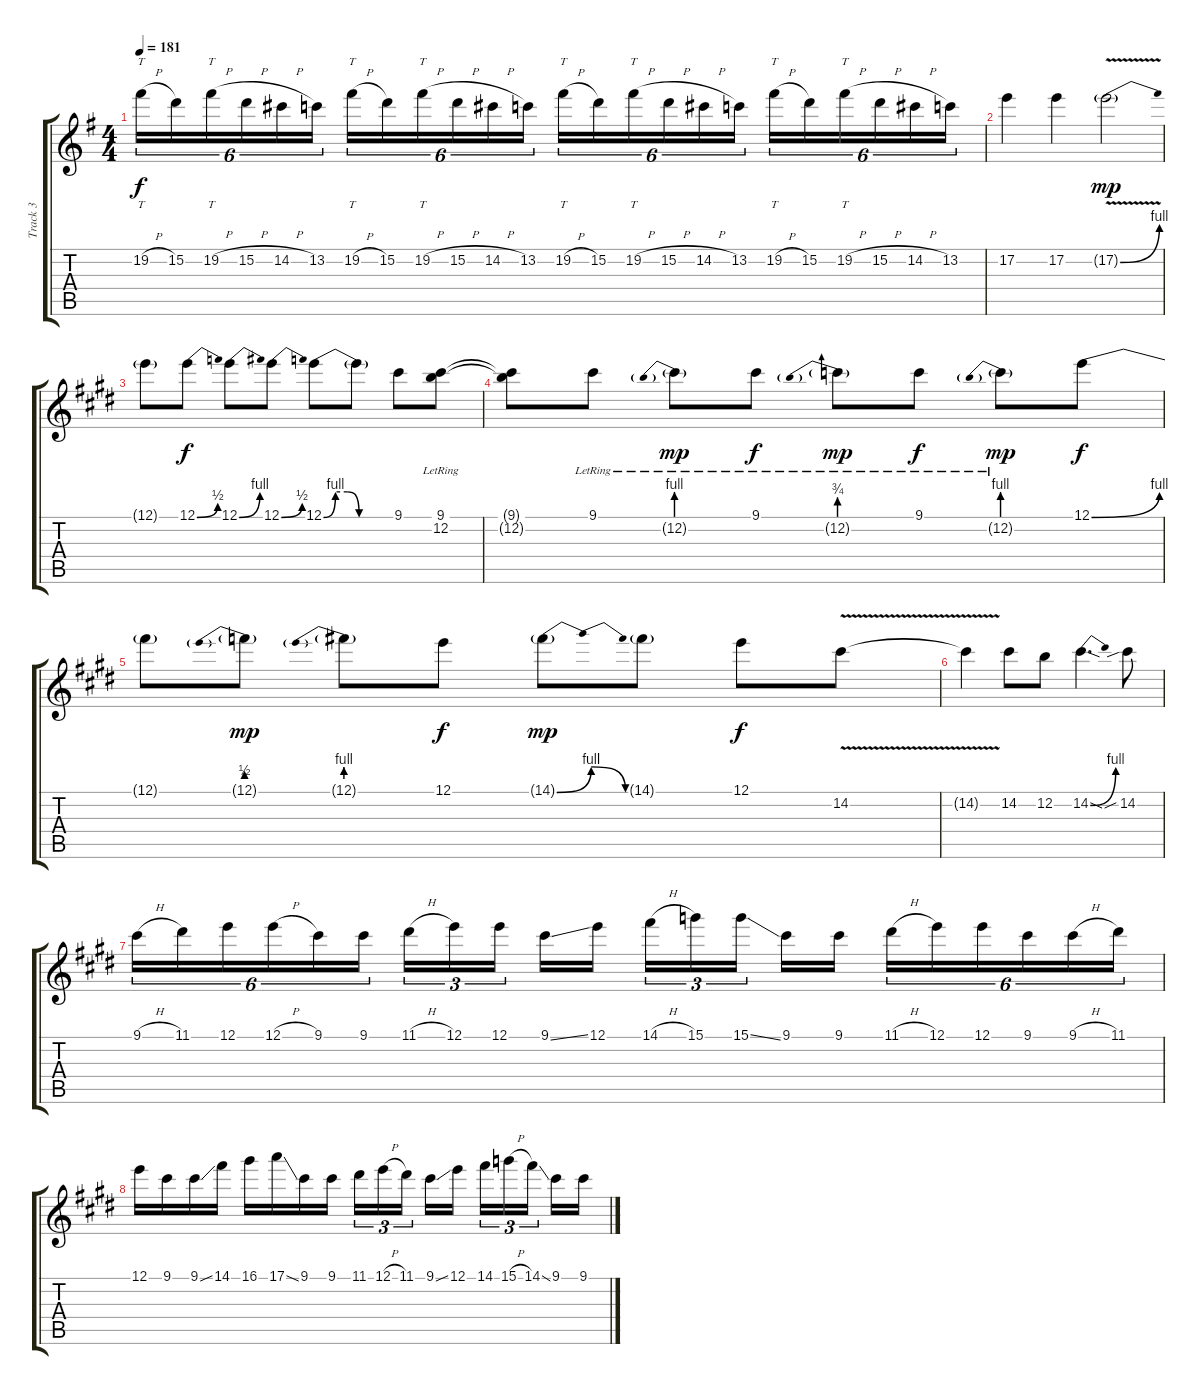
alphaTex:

\track ("Track 3" "Track 3") {instrument distortionguitar}
\staff {score tabs}
\tuning (E4 B3 G3 D3 A2 E2) {hide}
\ts (4 4)
\tempo 181
\clef g2
\ks g
19.2{h}.16{tt tu (6 4) dy f} 15.2.16{tu (6 4)} 19.2{h}.16{tt tu (6 4)} 15.2{h}.16{tu (6 4)} 14.2{h}.16{tu (6 4)} 13.2.16{tu (6 4)} 19.2{h}.16{tt tu (6 4)} 15.2.16{tu (6 4)} 19.2{h}.16{tt tu (6 4)} 15.2{h}.16{tu (6 4)} 14.2{h}.16{tu (6 4)} 13.2.16{tu (6 4)} 19.2{h}.16{tt tu (6 4)} 15.2.16{tu (6 4)} 19.2{h}.16{tt tu (6 4)} 15.2{h}.16{tu (6 4)} 14.2{h}.16{tu (6 4)} 13.2.16{tu (6 4)} 19.2{h}.16{tt tu (6 4)} 15.2.16{tu (6 4)} 19.2{h}.16{tt tu (6 4)} 15.2{h}.16{tu (6 4)} 14.2{h}.16{tu (6 4)} 13.2.16{tu (6 4)} |
17.2.4 17.2.4 17.2{be (bend 0 0 60 4) v g}.2{dy mp} |
\ks e
12.1{g}.8 12.1{be (bend 0 0 60 2)}.8{dy f} 12.1{be (bend 0 0 60 4)}.8 12.1{be (bend 0 0 60 2)}.8 12.1{be (custom 0 0 10 4 20 4 30 0 60 0)}.8 12.1{t}.8 9.1.8 (9.1{lr} 12.2{lr}).8 |
(9.1{t} 12.2{t}).8 9.1{lr}.8 12.2{be (prebend 0 4 60 4) g lr}.8{dy mp} 9.1{lr}.8{dy f} 12.2{be (prebend 0 3 60 3) g lr}.8{dy mp} 9.1{lr}.8{dy f} 12.2{be (prebend 0 4 60 4) g lr}.8{dy mp} 12.1{be (bend 0 0 60 4)}.8{dy f} |
12.1{t}.8 12.1{be (prebend 0 2 60 2) g}.8{dy mp} 12.1{be (prebend 0 4 60 4) g}.8 12.1.8{dy f} 14.1{be (bendrelease 0 0 30 4 30 4 60 0) g}.8{dy mp} 14.1{g}.8 12.1.8{dy f} 14.2{v}.8 |
14.2{t}.4 14.2.8 12.2.8 14.2{be (bend 0 0 60 4) sod}.4{d} 14.2{sib}.8 |
9.1{h}.16{tu (6 4)} 11.1.16{tu (6 4)} 12.1.16{tu (6 4)} 12.1{h}.16{tu (6 4)} 9.1.16{tu (6 4)} 9.1.16{tu (6 4)} 11.1{h}.16{tu (3 2)} 12.1.16{tu (3 2)} 12.1.16{tu (3 2) beam splitsecondary} 9.1{ss}.16 12.1.16 14.1{h}.16{tu (3 2)} 15.1.16{tu (3 2)} 15.1{ss}.16{tu (3 2) beam splitsecondary} 9.1.16 9.1.16 11.1{h}.16{tu (6 4)} 12.1.16{tu (6 4)} 12.1.16{tu (6 4)} 9.1.16{tu (6 4)} 9.1{h}.16{tu (6 4)} 11.1.16{tu (6 4)} |
12.1.16 9.1.16 9.1{ss}.16 14.1.16 16.1.16 17.1{ss}.16 9.1.16 9.1.16 11.1.16{tu (3 2)} 12.1{h}.16{tu (3 2)} 11.1.16{tu (3 2) beam splitsecondary} 9.1{ss}.16 12.1.16 14.1.16{tu (3 2)} 15.1{h}.16{tu (3 2)} 14.1{ss}.16{tu (3 2) beam splitsecondary} 9.1.16 9.1.16
